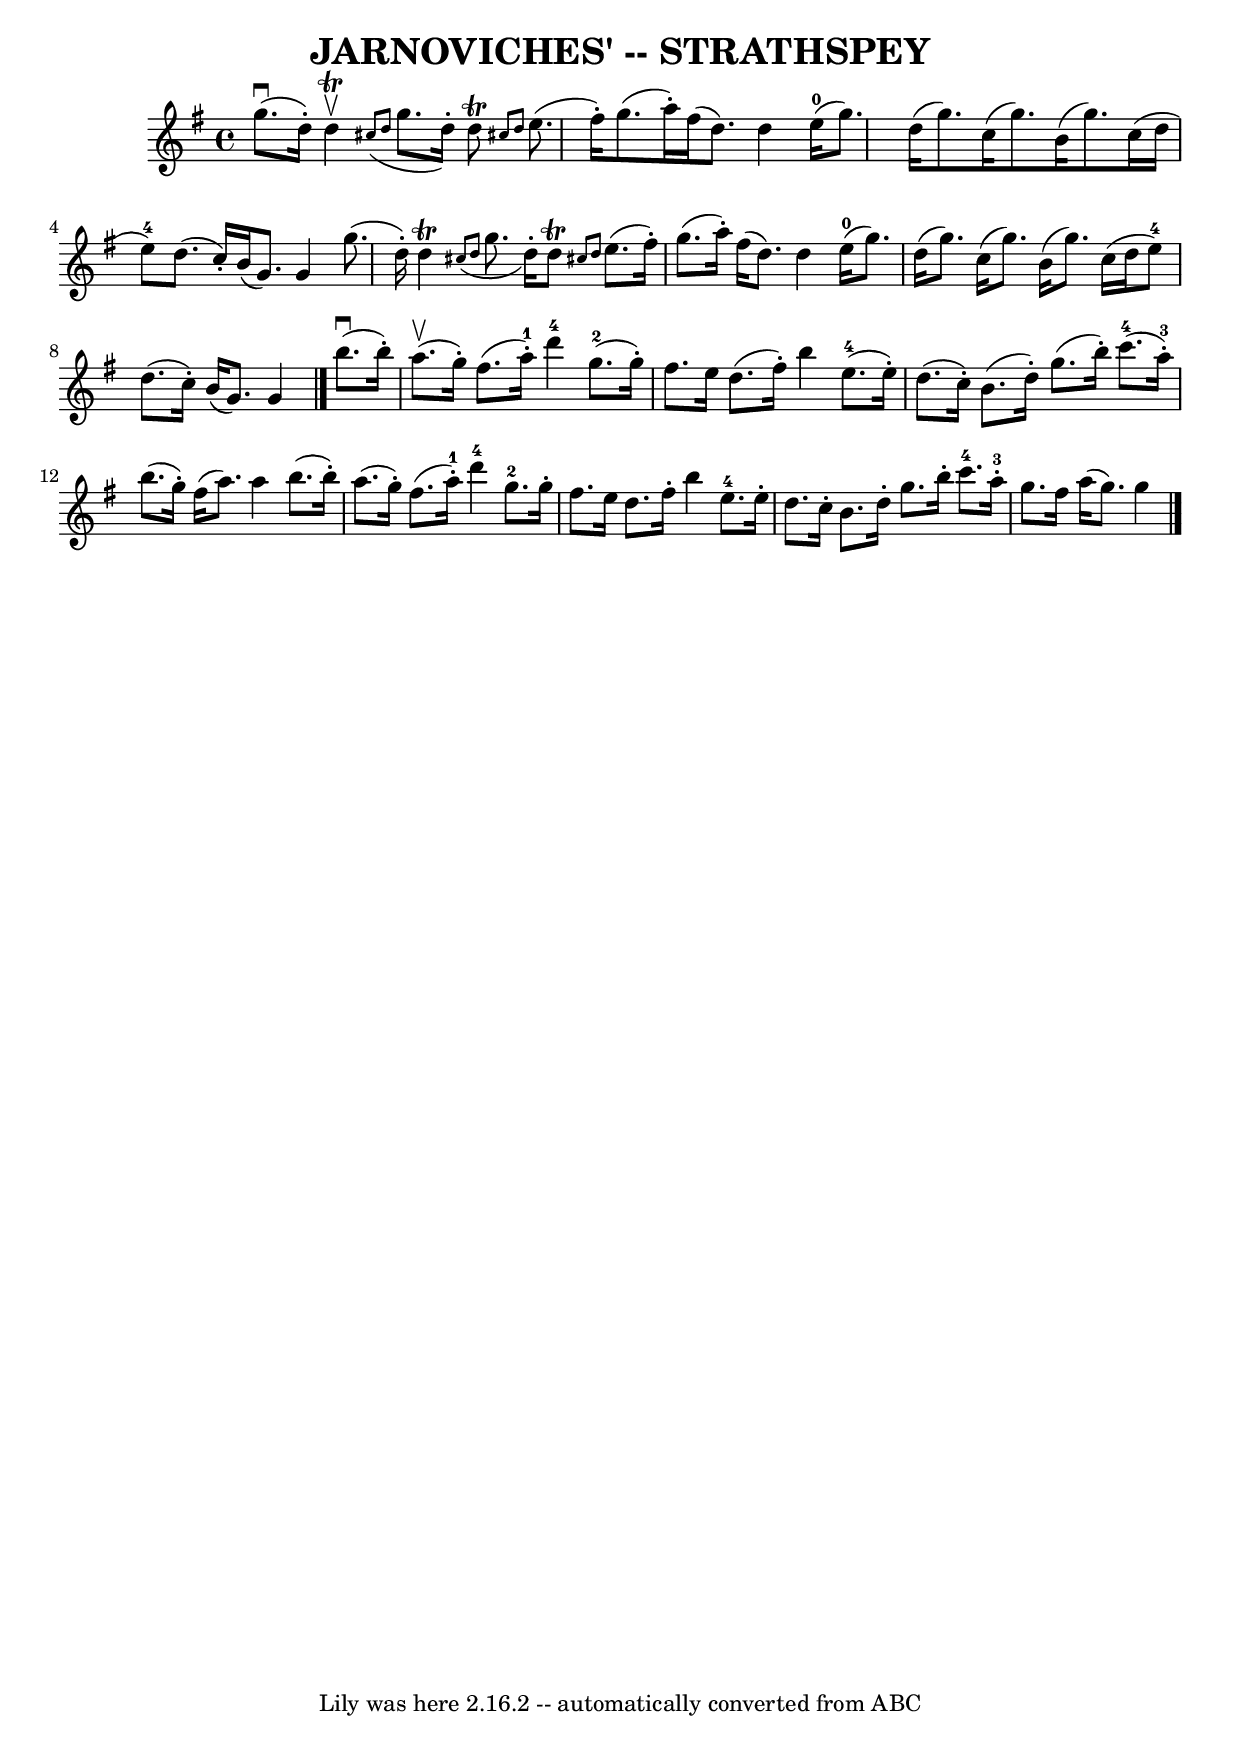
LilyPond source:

\version "2.16.2"
\include "Mammoth.ily"
\header {
  %% book = "Ryan's Mammoth Collection of Fiddle Tunes"
  crossRefNumber = "1"
  footnotes = ""
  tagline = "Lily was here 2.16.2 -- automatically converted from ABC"
  title = "JARNOVICHES' -- STRATHSPEY"

}
voicedefault =  {


  \override Staff.TimeSignature #'style = #'C
  \time 4/4 
  \key g \major
 g''8. (^\downbow d''16 -.) d''4 
  ^\trill^\upbow   \grace { cis''8 (d''8  
			  } g''8. d''16 -.) d''8 
  ^\trill \grace { cis''!8 d''8  
		 }       |
  e''8. (fis''16 -.) 
  g''8. (a''16 -.) fis''16 (d''8.) d''4        |
  
  e''16-0(g''8.) d''16 (g''8.) c''16 (g''8.) b'16 (
  g''8.)       |
  c''16 (d''16 e''8-4) d''8. (c''16 -. 
  -) b'16 (g'8.) g'4    |
  |
  g''8. (d''16 -.)   
  d''4^\trill   \grace { cis''8 (d''8  
		       } g''8. d''16 -.) d''8 
  ^\trill \grace { cis''!8 d''8  
		 }       |
  e''8. (fis''16 -.) 
  g''8. (a''16 -.) fis''16 (d''8.) d''4        |
  
  e''16-0(g''8.) d''16 (g''8.) c''16 (g''8.) b'16 (
  g''8.)       |
  c''16 (d''16 e''8-4) d''8. (c''16 -. 
  -) b'16 (g'8.) g'4    \bar "|." b''8. (^\downbow b''16 -.)  
  a''8. (^\upbow g''16 -.) fis''8. (a''16-1-.) d'''4-4    
  |
  g''8.-2(g''16 -.) fis''8. e''16 d''8. (
  fis''16 -.) b''4        |
  e''8.-4(e''16 -.) d''8. (
  c''16 -.) b'8. (d''16 -.) g''8. (b''16 -.)       |
  
  c'''8.-4(a''16-3-.) b''8. (g''16 -.) fis''16 (a''8.)  
  a''4    |
  |
  b''8. (b''16 -.) a''8. (g''16 -.)  
  fis''8. (a''16-1-.) d'''4-4       |
  g''8.-2   
  g''16 -. fis''8. e''16 d''8. fis''16 -. b''4        |
  
  e''8.-4 e''16 -. d''8. c''16 -. b'8. d''16 -. g''8. b''16 
  -.       |
  c'''8.-4 a''16-3-. g''8. fis''16 a''16 (
  g''8.) g''4    \bar "|."   

}

\score{
  <<

    \context Staff="default"
    {
      \voicedefault 
      
    }

  >>
  \layout {
    
  }
  \midi {
  }

}
